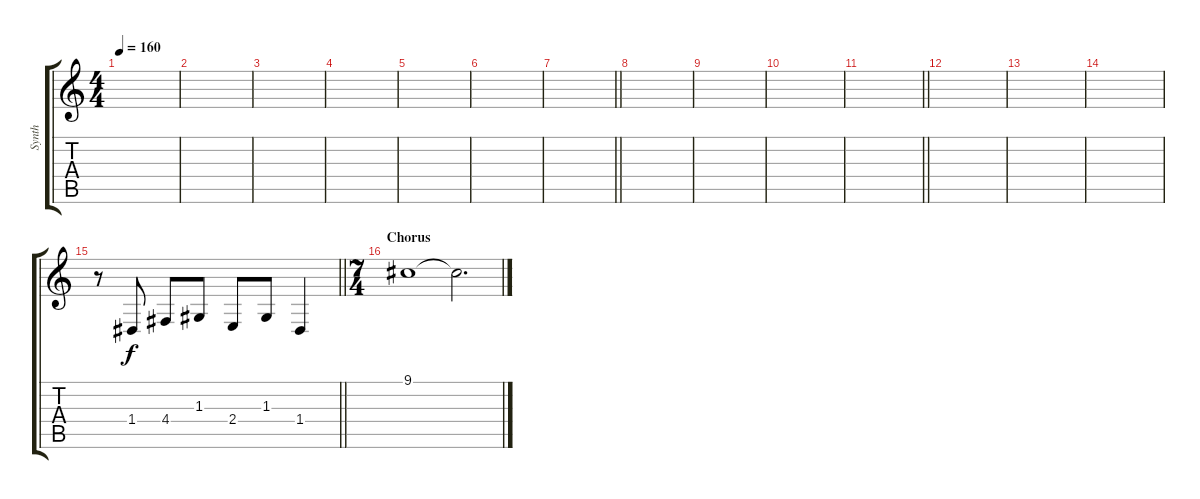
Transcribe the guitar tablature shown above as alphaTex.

\track ("Synth" "Synth") {instrument lead2sawtooth}
\staff {score tabs}
\tuning (E4 B3 G3 D3 A2 E2) {hide}
\ts (4 4)
\tempo 160
\clef g2
\ks c
|
|
|
|
|
|
\barLineRight lightlight
|
|
|
|
\barLineRight lightlight
|
|
|
|
\barLineRight lightlight
r.8 1.4.8 4.4.8 1.3.8 2.4.8 1.3.8 1.4.4 |
\ts (7 4)
\section ("" "Chorus")
9.1.1 9.1{t}.2{d}
